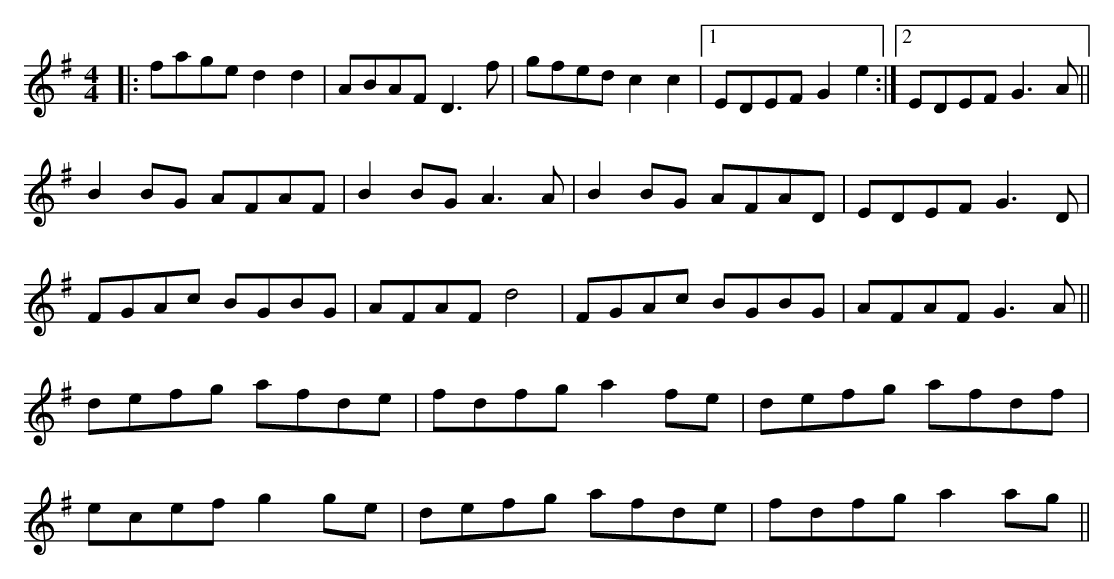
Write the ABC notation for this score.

X:1
M:4/4
K:Dmix
|:fage d2 d2|ABAF D3 f|gfed c2 c2|1 EDEF G2 e2:|2 EDEF G3 A||
B2 BG AFAF|B2 BG A3 A|B2 BG AFAD|EDEF G3 D|
FGAc BGBG|AFAF d4|FGAc BGBG|AFAF G3 A||
defg afde|fdfg a2 fe|defg afdf|
ecef g2 ge|defg afde|fdfg a2 ag||
